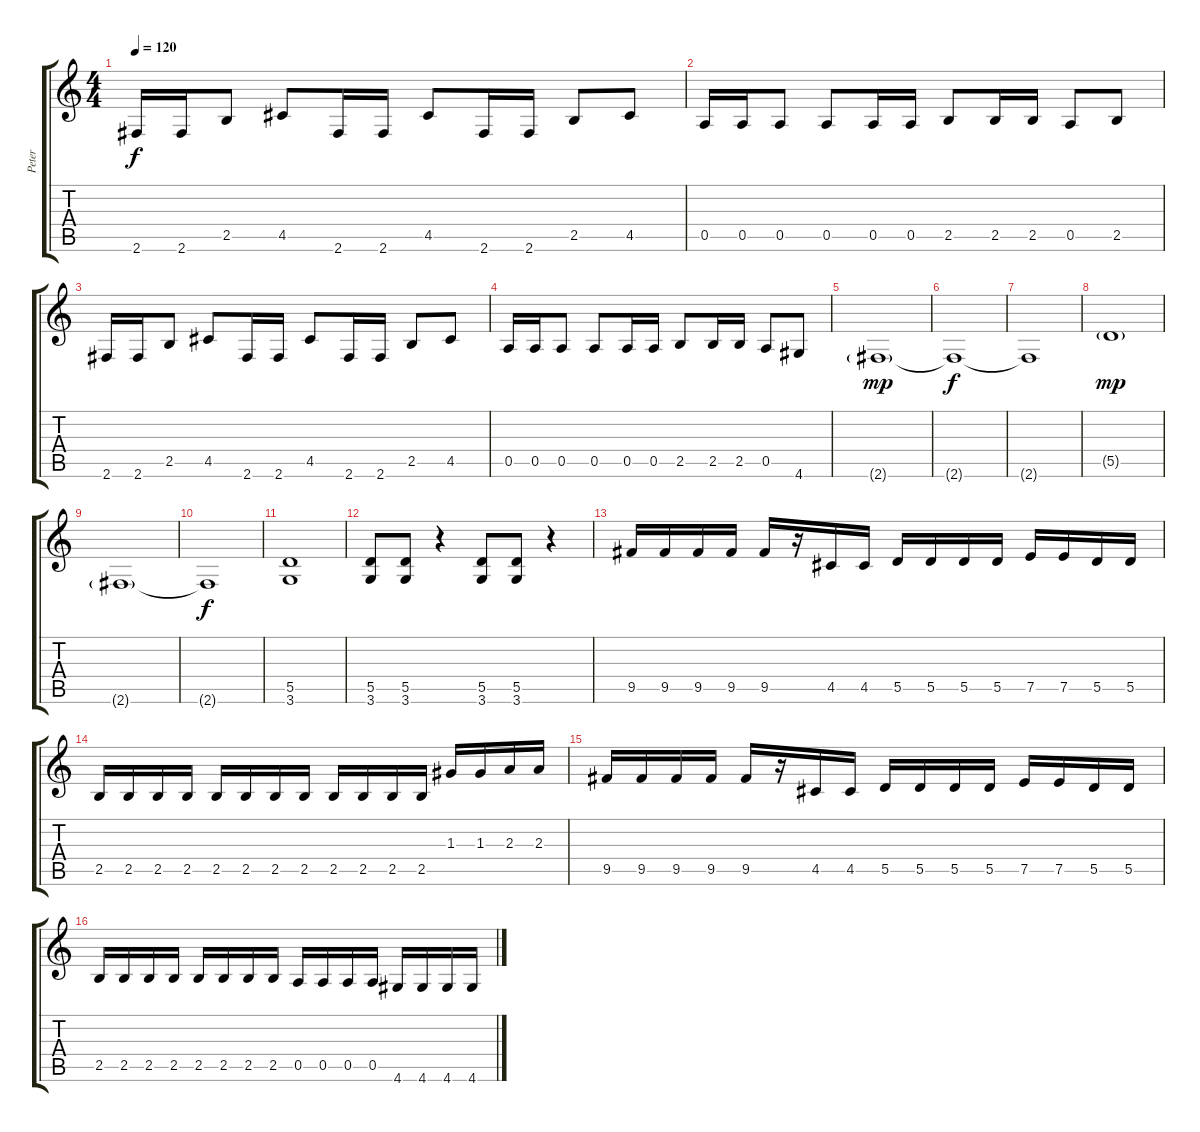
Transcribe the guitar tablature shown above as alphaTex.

\track ("Peter " "Peter ") {instrument distortionguitar}
\staff {score tabs}
\tuning (E4 B3 G3 D3 A2 E2) {hide}
\ts (4 4)
\tempo 120
\clef g2
\ks c
2.6.16{dy f} 2.6.16 2.5.8 4.5.8 2.6.16 2.6.16 4.5.8 2.6.16 2.6.16 2.5.8 4.5.8 |
0.5.16 0.5.16 0.5.8 0.5.8 0.5.16 0.5.16 2.5.8 2.5.16 2.5.16 0.5.8 2.5.8 |
2.6.16 2.6.16 2.5.8 4.5.8 2.6.16 2.6.16 4.5.8 2.6.16 2.6.16 2.5.8 4.5.8 |
0.5.16 0.5.16 0.5.8 0.5.8 0.5.16 0.5.16 2.5.8 2.5.16 2.5.16 0.5.8 4.6.8 |
2.6{g}.1{dy mp} |
2.6{t}.1{dy f} |
2.6{t}.1 |
5.5{g}.1{dy mp} |
2.6{g}.1 |
2.6{t}.1{dy f} |
(5.5 3.6).1 |
(5.5 3.6).8 (5.5 3.6).8 r.4 (5.5 3.6).8 (5.5 3.6).8 r.4 |
9.5.16 9.5.16 9.5.16 9.5.16 9.5.16 r.16 4.5.16 4.5.16 5.5.16 5.5.16 5.5.16 5.5.16 7.5.16 7.5.16 5.5.16 5.5.16 |
2.5.16 2.5.16 2.5.16 2.5.16 2.5.16 2.5.16 2.5.16 2.5.16 2.5.16 2.5.16 2.5.16 2.5.16 1.3.16 1.3.16 2.3.16 2.3.16 |
9.5.16 9.5.16 9.5.16 9.5.16 9.5.16 r.16 4.5.16 4.5.16 5.5.16 5.5.16 5.5.16 5.5.16 7.5.16 7.5.16 5.5.16 5.5.16 |
2.5.16 2.5.16 2.5.16 2.5.16 2.5.16 2.5.16 2.5.16 2.5.16 0.5.16 0.5.16 0.5.16 0.5.16 4.6.16 4.6.16 4.6.16 4.6.16
